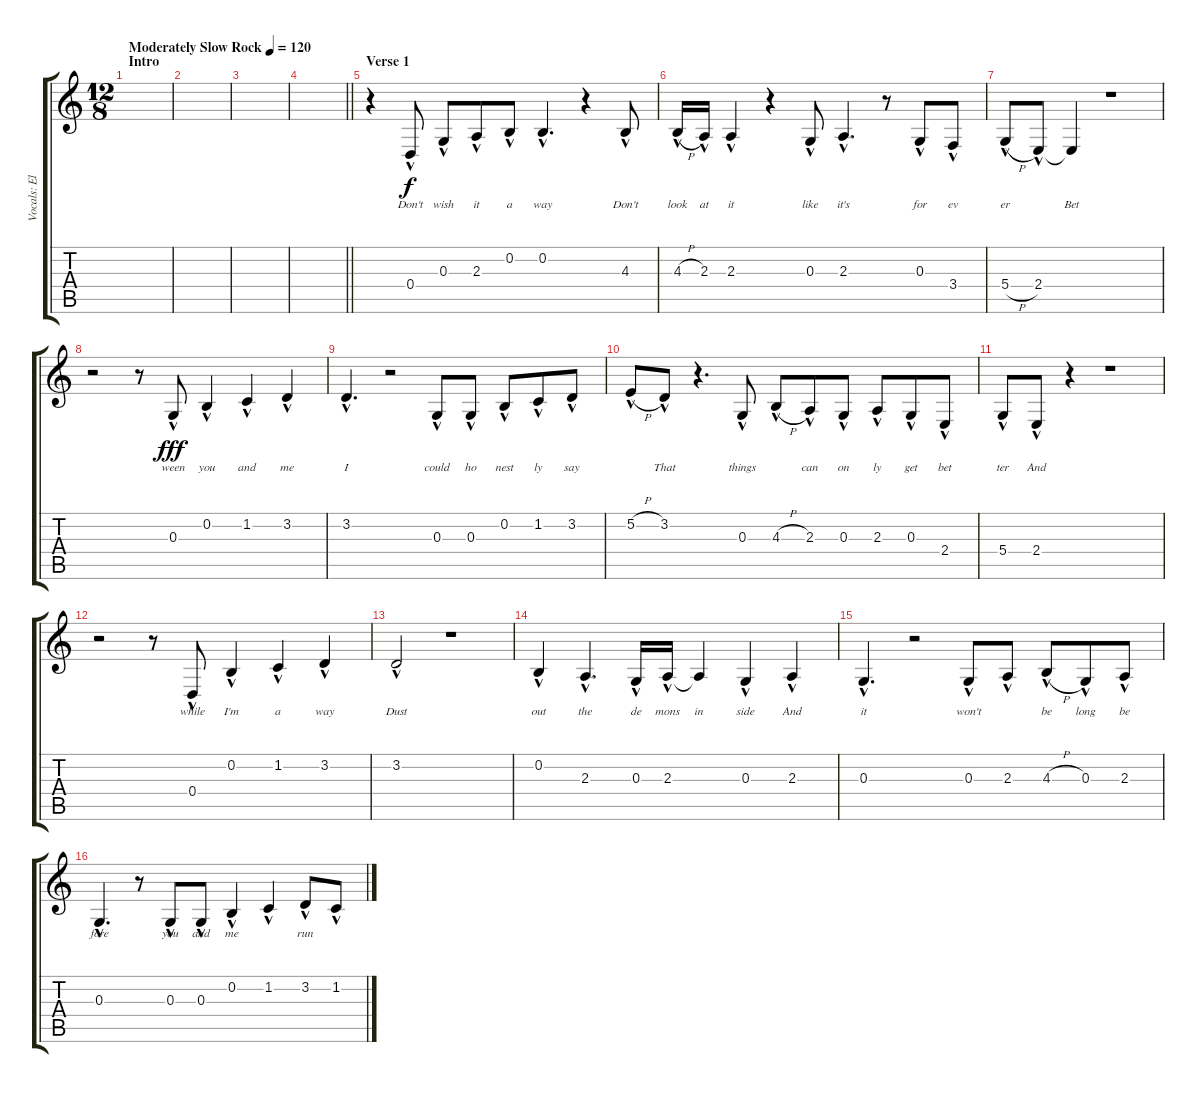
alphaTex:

\track ("Vocals: Elton" "Vocals: El") {instrument lead2sawtooth}
\staff {score tabs}
\tuning (E4 B3 G3 D3 A2 E2) {hide}
\ts (12 8)
\section ("" "Intro")
\tempo (120 "Moderately Slow Rock")
\clef g2
\ks c
|
|
|
\barLineRight lightlight
|
\section ("" "Verse 1")
r.4 0.4{hac}.8{lyrics (0 "Don't") lyrics (1 "") lyrics (2 "") lyrics (3 "") lyrics (4 "")} 0.3{hac}.8{lyrics (0 "wish") lyrics (1 "") lyrics (2 "") lyrics (3 "") lyrics (4 "") beam merge} 2.3{hac}.8{lyrics (0 "it") lyrics (1 "") lyrics (2 "") lyrics (3 "") lyrics (4 "")} 0.2{hac}.8{lyrics (0 "a") lyrics (1 "") lyrics (2 "") lyrics (3 "") lyrics (4 "")} 0.2{hac}.4{d lyrics (0 "way") lyrics (1 "") lyrics (2 "") lyrics (3 "") lyrics (4 "")} r.4 4.3{hac}.8{lyrics (0 "Don't") lyrics (1 "") lyrics (2 "") lyrics (3 "") lyrics (4 "")} |
4.3{h hac}.16{lyrics (0 "look") lyrics (1 "") lyrics (2 "") lyrics (3 "") lyrics (4 "")} 2.3{hac}.16{lyrics (0 "at") lyrics (1 "") lyrics (2 "") lyrics (3 "") lyrics (4 "")} 2.3{hac}.4{lyrics (0 "it") lyrics (1 "") lyrics (2 "") lyrics (3 "") lyrics (4 "")} r.4 0.3{hac}.8{lyrics (0 "like") lyrics (1 "") lyrics (2 "") lyrics (3 "") lyrics (4 "")} 2.3{hac}.4{d lyrics (0 "it's") lyrics (1 "") lyrics (2 "") lyrics (3 "") lyrics (4 "")} r.8 0.3{hac}.8{lyrics (0 "for") lyrics (1 "") lyrics (2 "") lyrics (3 "") lyrics (4 "")} 3.4{hac}.8{lyrics (0 "ev") lyrics (1 "") lyrics (2 "") lyrics (3 "") lyrics (4 "")} |
5.4{h hac}.8{lyrics (0 "er") lyrics (1 "") lyrics (2 "") lyrics (3 "") lyrics (4 "")} 2.4{hac}.8{lyrics (0 "") lyrics (1 "") lyrics (2 "") lyrics (3 "") lyrics (4 "")} 2.4{t}.4{lyrics (0 "Bet") lyrics (1 "") lyrics (2 "") lyrics (3 "") lyrics (4 "") dy f} r.1 |
r.2 r.8 0.3{hac}.8{lyrics (0 "ween") lyrics (1 "") lyrics (2 "") lyrics (3 "") lyrics (4 "") dy fff} 0.2{hac}.4{lyrics (0 "you") lyrics (1 "") lyrics (2 "") lyrics (3 "") lyrics (4 "")} 1.2{hac}.4{lyrics (0 "and") lyrics (1 "") lyrics (2 "") lyrics (3 "") lyrics (4 "")} 3.2{hac}.4{lyrics (0 "me") lyrics (1 "") lyrics (2 "") lyrics (3 "") lyrics (4 "")} |
3.2{hac}.4{d lyrics (0 "I") lyrics (1 "") lyrics (2 "") lyrics (3 "") lyrics (4 "")} r.2 0.3{hac}.8{lyrics (0 "could") lyrics (1 "") lyrics (2 "") lyrics (3 "") lyrics (4 "")} 0.3{hac}.8{lyrics (0 "ho") lyrics (1 "") lyrics (2 "") lyrics (3 "") lyrics (4 "")} 0.2{hac}.8{lyrics (0 "nest") lyrics (1 "") lyrics (2 "") lyrics (3 "") lyrics (4 "")} 1.2{hac}.8{lyrics (0 "ly") lyrics (1 "") lyrics (2 "") lyrics (3 "") lyrics (4 "")} 3.2{hac}.8{lyrics (0 "say") lyrics (1 "") lyrics (2 "") lyrics (3 "") lyrics (4 "")} |
5.2{h hac}.8{lyrics (0 "") lyrics (1 "") lyrics (2 "") lyrics (3 "") lyrics (4 "")} 3.2{hac}.8{lyrics (0 "That") lyrics (1 "") lyrics (2 "") lyrics (3 "") lyrics (4 "")} r.4{d} 0.3{hac}.8{lyrics (0 "things") lyrics (1 "") lyrics (2 "") lyrics (3 "") lyrics (4 "")} 4.3{h hac}.8{lyrics (0 "") lyrics (1 "") lyrics (2 "") lyrics (3 "") lyrics (4 "")} 2.3{hac}.8{lyrics (0 "can") lyrics (1 "") lyrics (2 "") lyrics (3 "") lyrics (4 "")} 0.3{hac}.8{lyrics (0 "on") lyrics (1 "") lyrics (2 "") lyrics (3 "") lyrics (4 "")} 2.3{hac}.8{lyrics (0 "ly") lyrics (1 "") lyrics (2 "") lyrics (3 "") lyrics (4 "")} 0.3{hac}.8{lyrics (0 "get") lyrics (1 "") lyrics (2 "") lyrics (3 "") lyrics (4 "")} 2.4{hac}.8{lyrics (0 "bet") lyrics (1 "") lyrics (2 "") lyrics (3 "") lyrics (4 "")} |
5.4{hac}.8{lyrics (0 "ter") lyrics (1 "") lyrics (2 "") lyrics (3 "") lyrics (4 "")} 2.4{hac}.8{lyrics (0 "And") lyrics (1 "") lyrics (2 "") lyrics (3 "") lyrics (4 "")} r.4 r.1 |
r.2 r.8 0.4{hac}.8{lyrics (0 "while") lyrics (1 "") lyrics (2 "") lyrics (3 "") lyrics (4 "")} 0.2{hac}.4{lyrics (0 "I'm") lyrics (1 "") lyrics (2 "") lyrics (3 "") lyrics (4 "")} 1.2{hac}.4{lyrics (0 "a") lyrics (1 "") lyrics (2 "") lyrics (3 "") lyrics (4 "")} 3.2{hac}.4{lyrics (0 "way") lyrics (1 "") lyrics (2 "") lyrics (3 "") lyrics (4 "")} |
3.2{hac}.2{lyrics (0 "Dust") lyrics (1 "") lyrics (2 "") lyrics (3 "") lyrics (4 "")} r.1 |
0.2{hac}.4{lyrics (0 "out") lyrics (1 "") lyrics (2 "") lyrics (3 "") lyrics (4 "")} 2.3{hac}.4{d lyrics (0 "the") lyrics (1 "") lyrics (2 "") lyrics (3 "") lyrics (4 "")} 0.3{hac}.16{lyrics (0 "de") lyrics (1 "") lyrics (2 "") lyrics (3 "") lyrics (4 "")} 2.3{hac}.16{lyrics (0 "mons") lyrics (1 "") lyrics (2 "") lyrics (3 "") lyrics (4 "")} 2.3{t}.4{lyrics (0 "in") lyrics (1 "") lyrics (2 "") lyrics (3 "") lyrics (4 "")} 0.3{hac}.4{lyrics (0 "side") lyrics (1 "") lyrics (2 "") lyrics (3 "") lyrics (4 "")} 2.3{hac}.4{lyrics (0 "And") lyrics (1 "") lyrics (2 "") lyrics (3 "") lyrics (4 "")} |
0.3{hac}.4{d lyrics (0 "it") lyrics (1 "") lyrics (2 "") lyrics (3 "") lyrics (4 "")} r.2 0.3{hac}.8{lyrics (0 "won't") lyrics (1 "") lyrics (2 "") lyrics (3 "") lyrics (4 "")} 2.3{hac}.8{lyrics (0 "") lyrics (1 "") lyrics (2 "") lyrics (3 "") lyrics (4 "")} 4.3{h hac}.8{lyrics (0 "be") lyrics (1 "") lyrics (2 "") lyrics (3 "") lyrics (4 "")} 0.3{hac}.8{lyrics (0 "long") lyrics (1 "") lyrics (2 "") lyrics (3 "") lyrics (4 "")} 2.3{hac}.8{lyrics (0 "be") lyrics (1 "") lyrics (2 "") lyrics (3 "") lyrics (4 "")} |
0.3{hac}.4{d lyrics (0 "fore") lyrics (1 "") lyrics (2 "") lyrics (3 "") lyrics (4 "")} r.8 0.3{hac}.8{lyrics (0 "you") lyrics (1 "") lyrics (2 "") lyrics (3 "") lyrics (4 "")} 0.3{hac}.8{lyrics (0 "and") lyrics (1 "") lyrics (2 "") lyrics (3 "") lyrics (4 "")} 0.2{hac}.4{lyrics (0 "me") lyrics (1 "") lyrics (2 "") lyrics (3 "") lyrics (4 "")} 1.2{hac}.4{lyrics (0 "") lyrics (1 "") lyrics (2 "") lyrics (3 "") lyrics (4 "")} 3.2{hac}.8{lyrics (0 "run") lyrics (1 "") lyrics (2 "") lyrics (3 "") lyrics (4 "")} 1.2{hac}.8{lyrics (0 "") lyrics (1 "") lyrics (2 "") lyrics (3 "") lyrics (4 "")}
